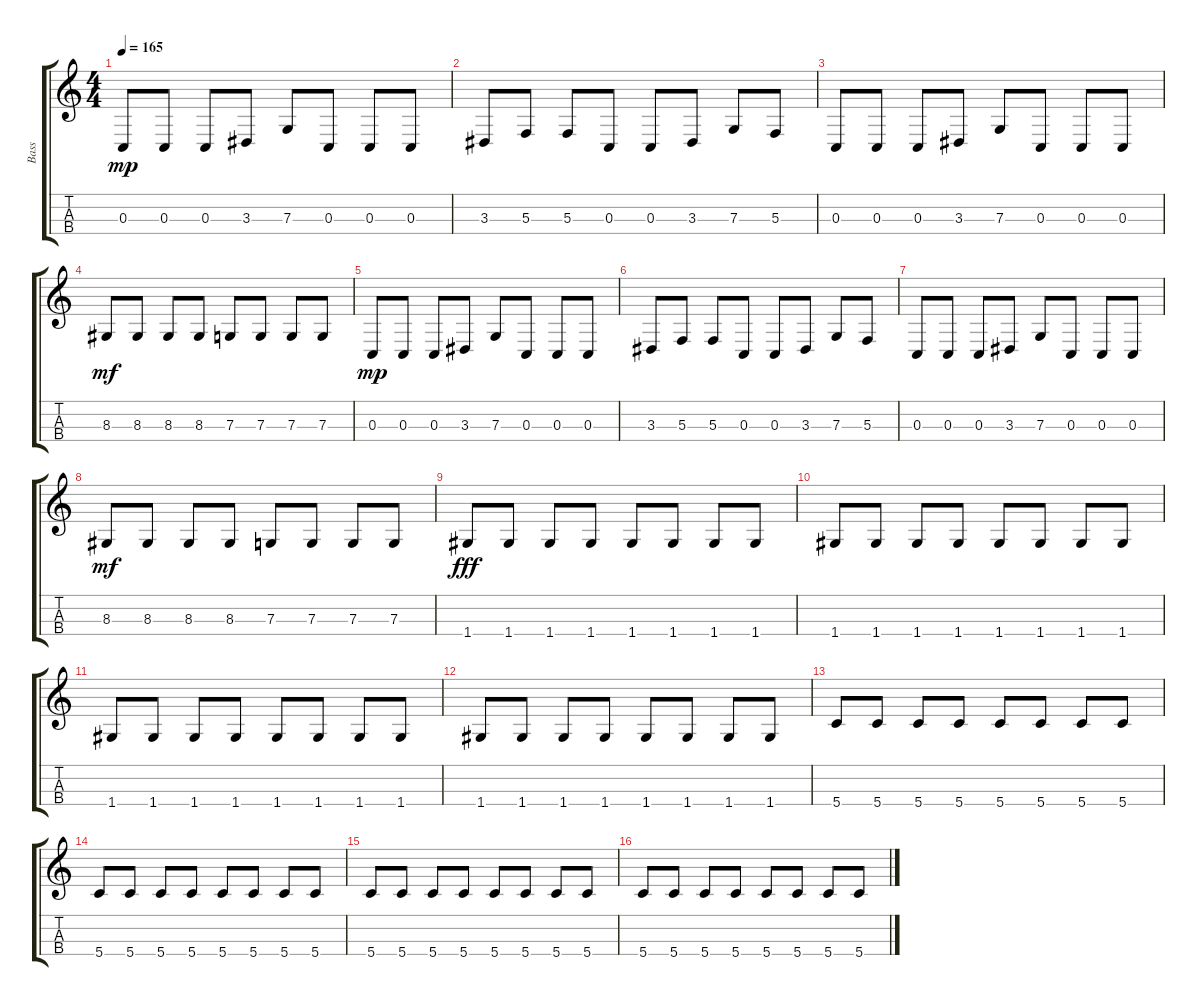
\track ("Bass" "Bass") {instrument electricbassfinger}
\staff {score tabs}
\tuning (A2 E2 C2 G2) {hide}
\ts (4 4)
\tempo 165
\clef g2
\ks c
0.3.8{dy mp} 0.3.8 0.3.8 3.3.8 7.3.8 0.3.8 0.3.8 0.3.8 |
3.3.8 5.3.8 5.3.8 0.3.8 0.3.8 3.3.8 7.3.8 5.3.8 |
0.3.8 0.3.8 0.3.8 3.3.8 7.3.8 0.3.8 0.3.8 0.3.8 |
8.3.8{dy mf} 8.3.8 8.3.8 8.3.8 7.3.8 7.3.8 7.3.8 7.3.8 |
0.3.8{dy mp} 0.3.8 0.3.8 3.3.8 7.3.8 0.3.8 0.3.8 0.3.8 |
3.3.8 5.3.8 5.3.8 0.3.8 0.3.8 3.3.8 7.3.8 5.3.8 |
0.3.8 0.3.8 0.3.8 3.3.8 7.3.8 0.3.8 0.3.8 0.3.8 |
8.3.8{dy mf} 8.3.8 8.3.8 8.3.8 7.3.8 7.3.8 7.3.8 7.3.8 |
1.4.8{dy fff} 1.4.8 1.4.8 1.4.8 1.4.8 1.4.8 1.4.8 1.4.8 |
1.4.8 1.4.8 1.4.8 1.4.8 1.4.8 1.4.8 1.4.8 1.4.8 |
1.4.8 1.4.8 1.4.8 1.4.8 1.4.8 1.4.8 1.4.8 1.4.8 |
1.4.8 1.4.8 1.4.8 1.4.8 1.4.8 1.4.8 1.4.8 1.4.8 |
5.4.8 5.4.8 5.4.8 5.4.8 5.4.8 5.4.8 5.4.8 5.4.8 |
5.4.8 5.4.8 5.4.8 5.4.8 5.4.8 5.4.8 5.4.8 5.4.8 |
5.4.8 5.4.8 5.4.8 5.4.8 5.4.8 5.4.8 5.4.8 5.4.8 |
5.4.8 5.4.8 5.4.8 5.4.8 5.4.8 5.4.8 5.4.8 5.4.8
